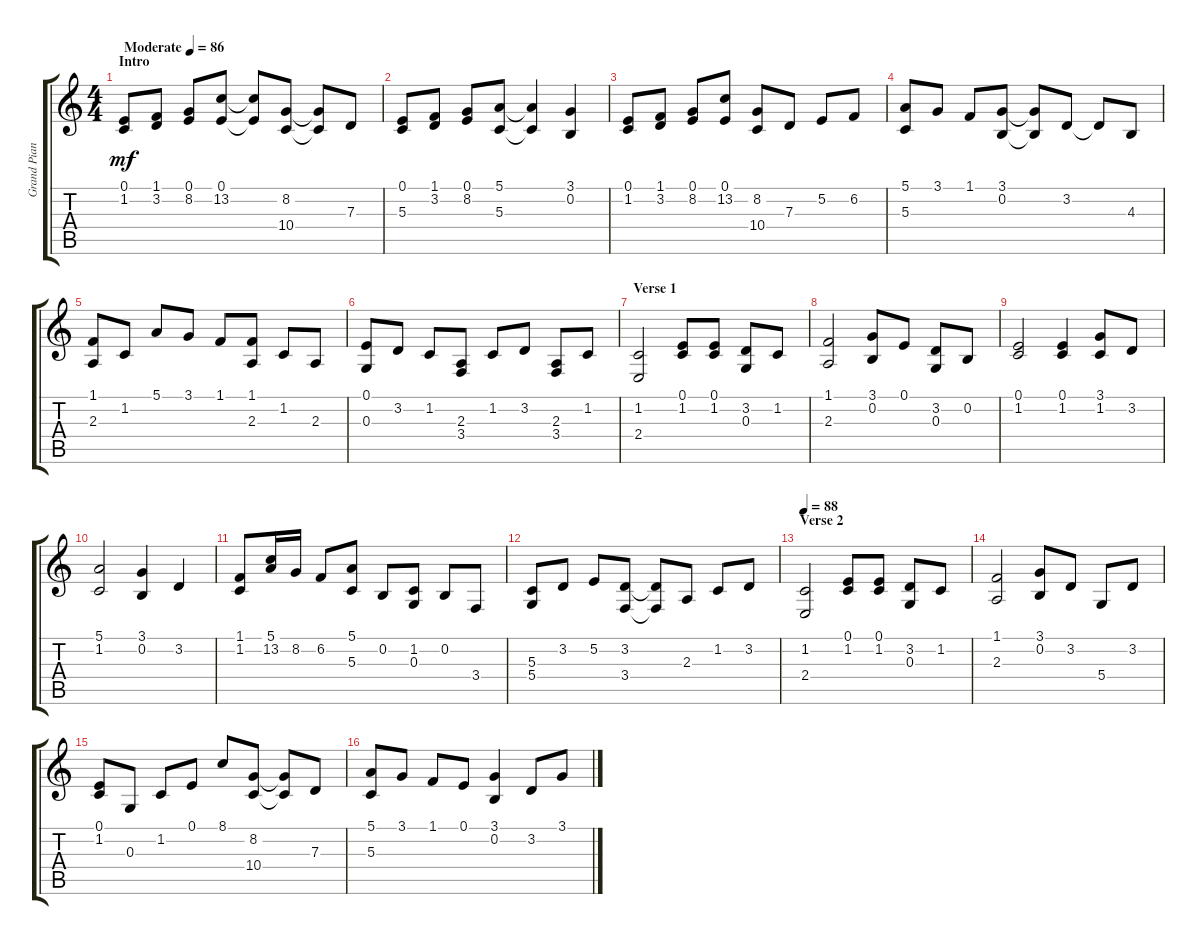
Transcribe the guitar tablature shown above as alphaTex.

\track ("Grand Piano (Staff 1)" "Grand Pian") {instrument acousticgrandpiano}
\staff {score tabs}
\tuning (E4 B3 G3 D3 A2 E2) {hide}
\ts (4 4)
\section ("" "Intro")
\tempo (86 "Moderate")
\clef g2
\ks c
(0.1 1.2).8{dy mf instrument acousticgrandpiano} (1.1 3.2).8 (0.1 8.2).8 (0.1 13.2).8 (0.1{t} 13.2{t}).8 (8.2 10.4).8 (8.2{t} 10.4{t}).8 7.3.8 |
(0.1 5.3).8 (1.1 3.2).8 (0.1 8.2).8 (5.1 5.3).8 (5.1{t} 5.3{t}).4 (3.1 0.2).4 |
(0.1 1.2).8 (1.1 3.2).8 (0.1 8.2).8 (0.1 13.2).8 (8.2 10.4).8 7.3.8 5.2.8 6.2.8 |
(5.1 5.3).8 3.1.8 1.1.8 (3.1 0.2).8 (3.1{t} 0.2{t}).8 3.2.8 3.2{t}.8 4.3.8 |
(1.1 2.3).8 1.2.8 5.1.8 3.1.8 1.1.8 (1.1 2.3).8 1.2.8 2.3.8 |
(0.1 0.3).8 3.2.8 1.2.8 (2.3 3.4).8 1.2.8 3.2.8 (2.3 3.4).8 1.2.8 |
\section ("" "Verse 1")
(1.2 2.4).2 (0.1 1.2).8 (0.1 1.2).8 (3.2 0.3).8 1.2.8 |
(1.1 2.3).2 (3.1 0.2).8 0.1.8 (3.2 0.3).8 0.2.8 |
(0.1 1.2).2 (0.1 1.2).4 (3.1 1.2).8 3.2.8 |
(5.1 1.2).2 (3.1 0.2).4 3.2.4 |
(1.1 1.2).8 (5.1 13.2).16 8.2.16 6.2.8 (5.1 5.3).8 0.2.8 (1.2 0.3).8 0.2.8 3.4.8 |
(5.3 5.4).8 3.2.8 5.2.8 (3.2 3.4).8 (3.2{t} 3.4{t}).8 2.3.8 1.2.8 3.2.8 |
\section ("" "Verse 2")
\tempo 88
(1.2 2.4).2 (0.1 1.2).8 (0.1 1.2).8 (3.2 0.3).8 1.2.8 |
(1.1 2.3).2 (3.1 0.2).8 3.2.8 5.4.8 3.2.8 |
(0.1 1.2).8 0.3.8 1.2.8 0.1.8 8.1.8 (8.2 10.4).8 (8.2{t} 10.4{t}).8 7.3.8 |
(5.1 5.3).8 3.1.8 1.1.8 0.1.8 (3.1 0.2).4 3.2.8 3.1.8
